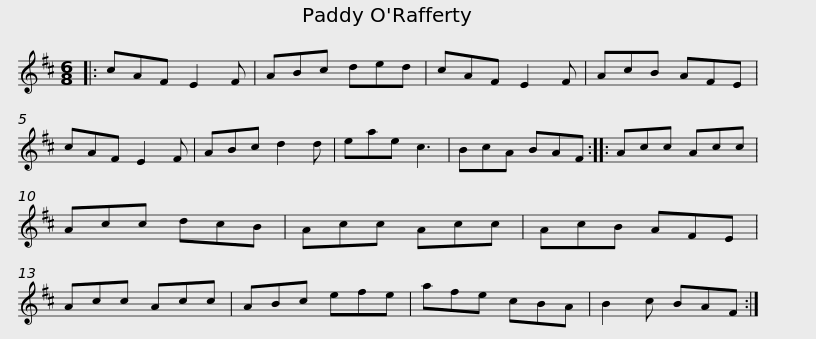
X:1
L:1/8
M:6/8
I:linebreak $
K:D
V:1 treble
V:1
|: cAF E2 F | ABc ded | cAF E2 F | AcB AFE | cAF E2 F | %5
 ABc d2 d | eae c3 |$ BcA BAF :: Acc Acc | Acc dcB | %10
 Acc Acc | AcB AFE | Acc Acc | ABc efe |$ afe cBA | %15
 B2 c BAF :| %16
